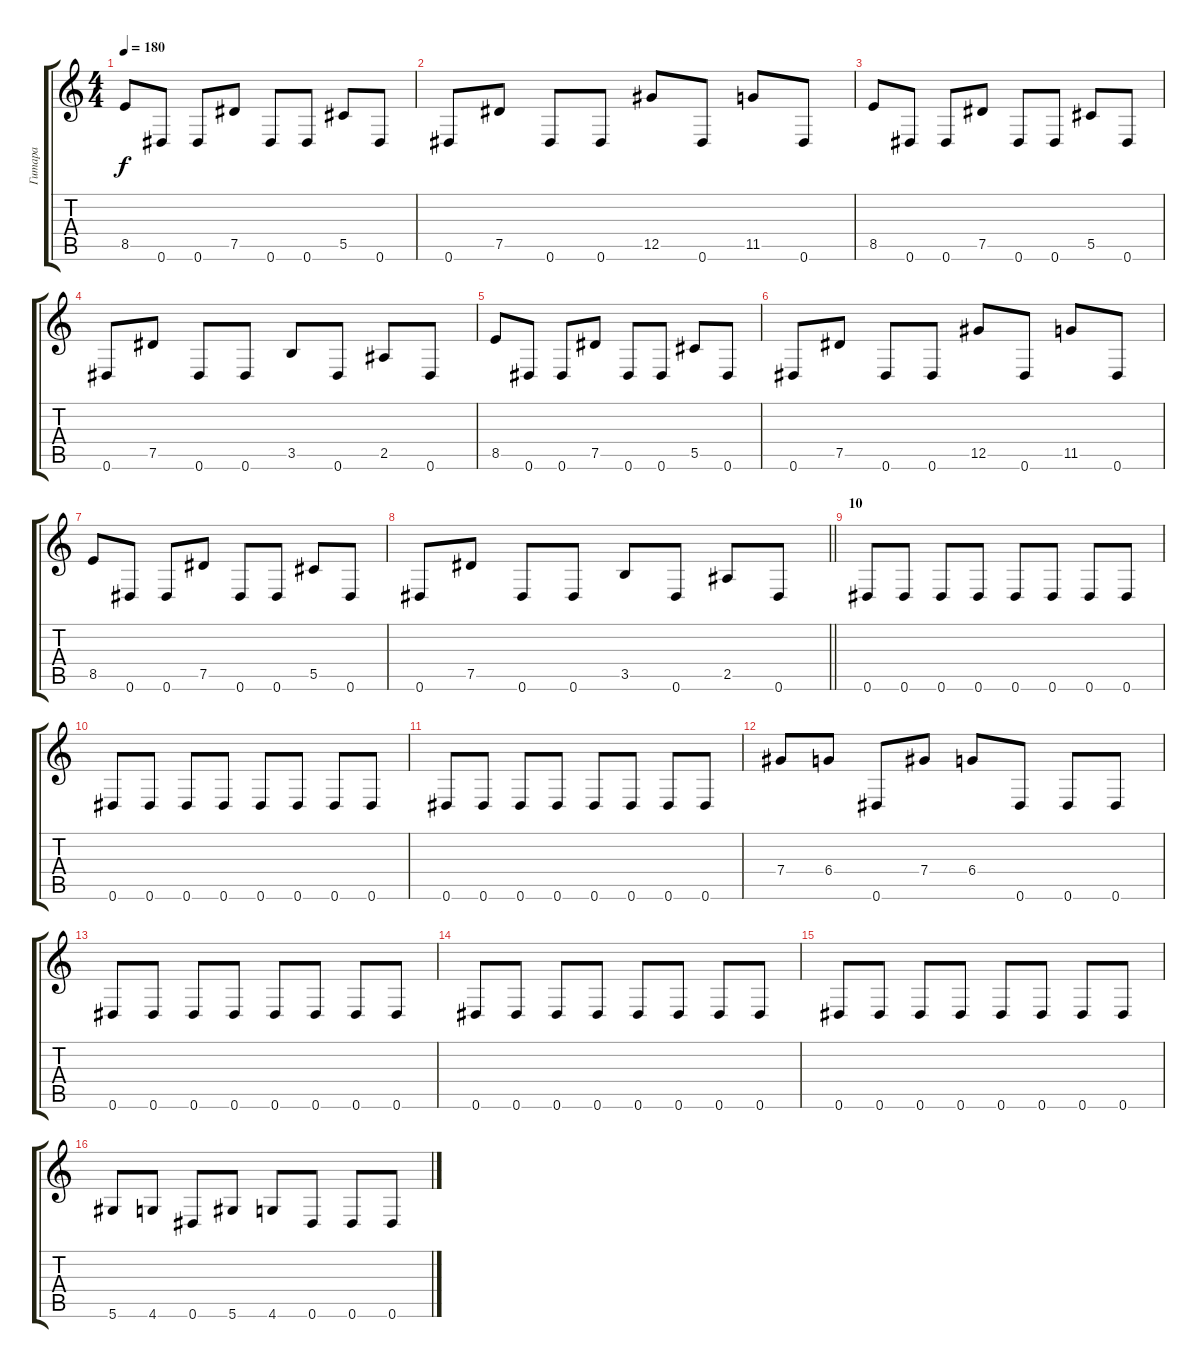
\track ("Гитара" "Гитара") {instrument distortionguitar}
\staff {score tabs}
\tuning (Eb4 Bb3 Gb3 Db3 Ab2 Eb2) {hide}
\ts (4 4)
\tempo 180
\clef g2
\ks c
8.5.8{dy f} 0.6.8 0.6.8 7.5.8 0.6.8 0.6.8 5.5.8 0.6.8 |
0.6.8 7.5.8 0.6.8 0.6.8 12.5.8 0.6.8 11.5.8 0.6.8 |
8.5.8 0.6.8 0.6.8 7.5.8 0.6.8 0.6.8 5.5.8 0.6.8 |
0.6.8 7.5.8 0.6.8 0.6.8 3.5.8 0.6.8 2.5.8 0.6.8 |
8.5.8 0.6.8 0.6.8 7.5.8 0.6.8 0.6.8 5.5.8 0.6.8 |
0.6.8 7.5.8 0.6.8 0.6.8 12.5.8 0.6.8 11.5.8 0.6.8 |
8.5.8 0.6.8 0.6.8 7.5.8 0.6.8 0.6.8 5.5.8 0.6.8 |
\barLineRight lightlight
0.6.8 7.5.8 0.6.8 0.6.8 3.5.8 0.6.8 2.5.8 0.6.8 |
\section ("" "10")
0.6.8 0.6.8 0.6.8 0.6.8 0.6.8 0.6.8 0.6.8 0.6.8 |
0.6.8 0.6.8 0.6.8 0.6.8 0.6.8 0.6.8 0.6.8 0.6.8 |
0.6.8 0.6.8 0.6.8 0.6.8 0.6.8 0.6.8 0.6.8 0.6.8 |
7.4.8 6.4.8 0.6.8 7.4.8 6.4.8 0.6.8 0.6.8 0.6.8 |
0.6.8 0.6.8 0.6.8 0.6.8 0.6.8 0.6.8 0.6.8 0.6.8 |
0.6.8 0.6.8 0.6.8 0.6.8 0.6.8 0.6.8 0.6.8 0.6.8 |
0.6.8 0.6.8 0.6.8 0.6.8 0.6.8 0.6.8 0.6.8 0.6.8 |
5.6.8 4.6.8 0.6.8 5.6.8 4.6.8 0.6.8 0.6.8 0.6.8
